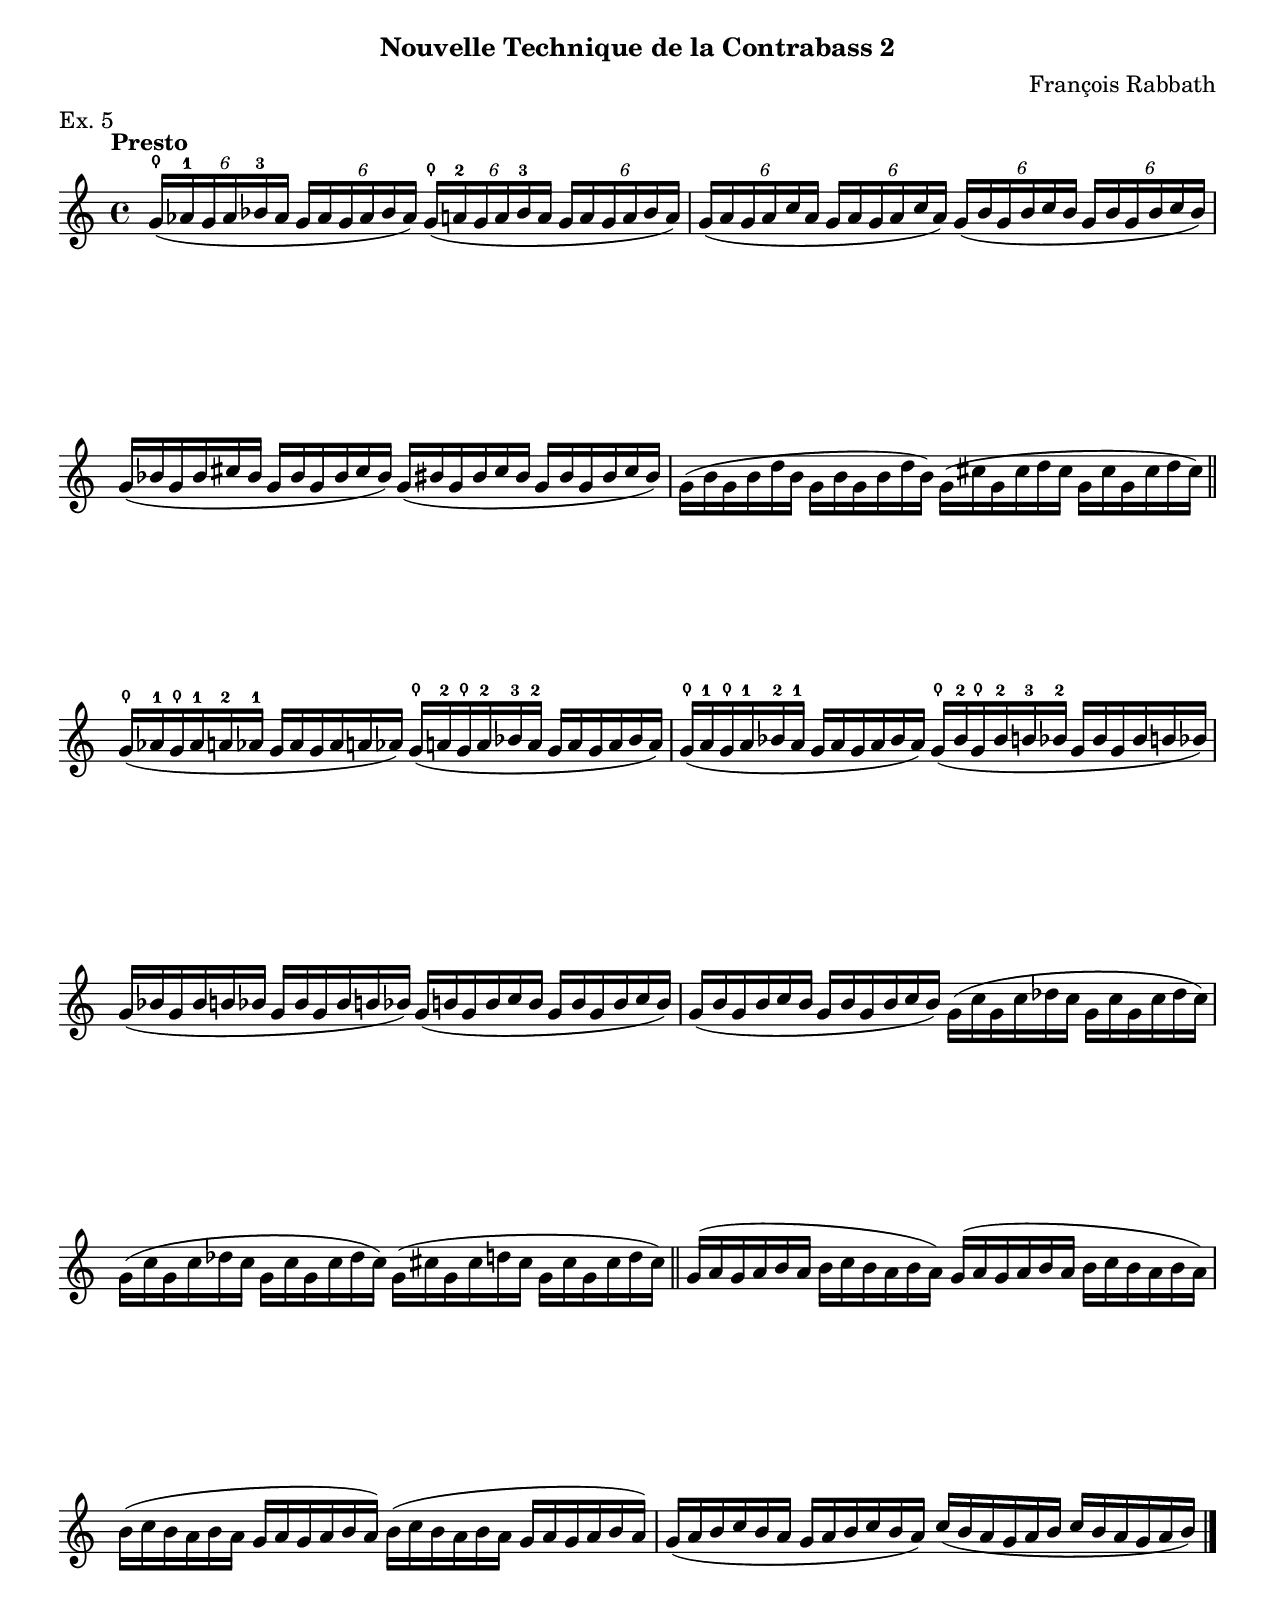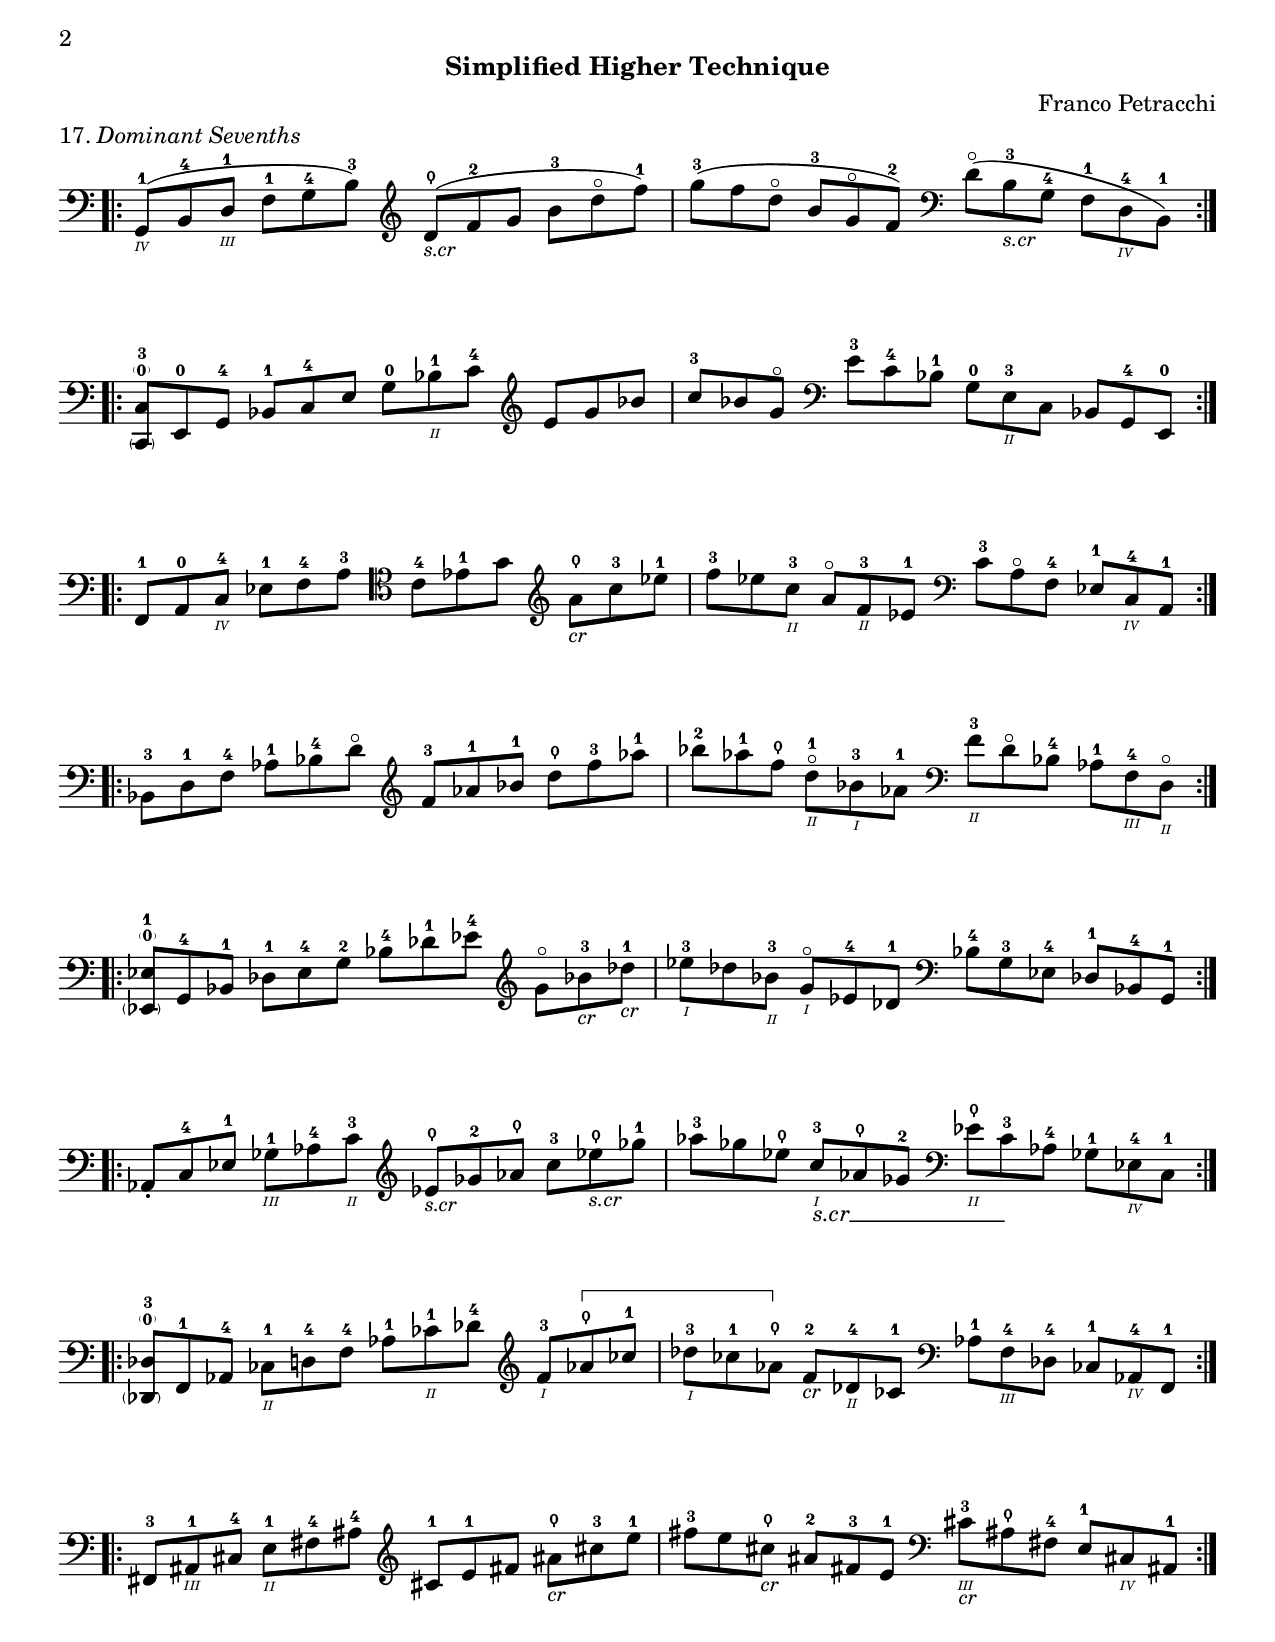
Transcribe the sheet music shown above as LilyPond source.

\version "2.24.3"

\header {
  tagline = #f
}

\paper {
  #(set-paper-size "letter")
  print-all-headers = ##t
}

\layout {
  indent = 0.0
}

cr = \markup { \small \italic "cr" }
scr = \markup { \small \italic "s.cr" }

rabbathnotes = \relative c'' {
  \clef treble
  \time 4/4
  \key c \major
  \tempo Presto
  \override Score.BarNumber.break-visibility = ##(#f #f #f)
  \tuplet 6/4 { g16\thumb (aes-1 g aes bes-3 aes}  \tuplet 6/4 { g16 aes g aes bes aes }) \tuplet 6/4 { g\thumb (a-2 g a bes-3 a} \tuplet 6/4 {g a g a bes a})
  | \tuplet 6/4 { g (a g a c a} \tuplet 6/4 { g a g a c a}) \tuplet 6/4 { g (b g b c b} \tuplet 6/4 { g b g b c b}) \break
  % line 2
  \omit TupletNumber {
    | \tuplet 6/4 { g (bes g bes cis bes } \tuplet 6/4 { g bes g bes cis bes }) \tuplet 6/4 { g (bis g bis cis bis } \tuplet 6/4 { g bis g bis cis bis })
    | \tuplet 6/4 { g (b g b d b } \tuplet 6/4 { g b g b d b }) \tuplet 6/4 { g (cis g cis d cis } \tuplet 6/4 { g cis g cis d cis }) \break
    % line 3
    \bar "||" \tuplet 6/4 { g\thumb (aes-1 g\thumb aes-1 a-2 aes-1 } \tuplet 6/4 { g aes g aes a aes }) \tuplet 6/4 { g\thumb (a-2 g\thumb a-2 bes-3 a-2 } \tuplet 6/4 { g a g a bes a })
    | \tuplet 6/4 { g\thumb (a-1 g\thumb a-1 bes-2 a-1 } \tuplet 6/4 { g a g a bes a }) \tuplet 6/4 { g\thumb (bes-2 g\thumb bes-2 b-3 bes-2 } \tuplet 6/4 { g bes g bes b bes }) \break
    % line 4
    | \tuplet 6/4 { g (bes g bes b bes } \tuplet 6/4 { g bes g bes b bes }) \tuplet 6/4 { g (b g b c b } \tuplet 6/4 { g b g b c b })
    | \tuplet 6/4 { g (b g b c b } \tuplet 6/4 { g b g b c b }) \tuplet 6/4 { g (c g c des c } \tuplet 6/4 { g c g c des c }) \break
    % line 5
    | \tuplet 6/4 { g (c g c des c } \tuplet 6/4 { g c g c des c }) \tuplet 6/4 { g (cis g cis d cis } \tuplet 6/4 { g cis g cis d cis })
    \bar "||" \repeat unfold 2 { \tuplet 6/4 { g (a g a b a} \tuplet 6/4 { b c b a b a }) } \break
    | \repeat unfold 2 { \tuplet 6/4 { b (c b a b a } \tuplet 6/4 { g a g a b a}) }
    | \tuplet 6/4 { g (a b c b a } \tuplet 6/4 { g a b c b a }) \tuplet 6/4 { c (b a g a b } \tuplet 6/4 { c b a g a b }) \fine
  }
}

petracchiscalenotes = \relative c {
  \autoBreaksOff
  \clef bass
  \time 4/4
  \key c \major
  \romanStringNumbers
  \set stringNumberOrientations = #'(down)
  \override Score.BarNumber.break-visibility = ##(#f #f #f)
  % line 1 g
  \repeat volta 2 {
    \once \override Staff.TimeSignature.stencil = ##f
    \time 12/8
    \bar ".|:" g8-1\4 (b-4 d-1\3  f-1 g-4 b-3) \clef treble d_\scr\thumb (f-2 g b-3 d\flageolet f-1)
    | g-3 (f d\flageolet  b-3 g\flageolet f-2) \clef bass d\flageolet (b_\scr-3 g-4 f-1 d\4-4 b-1 ) \break
  }
  % line 2 c
  \repeat volta 2 {
    | <<\parenthesize c,\parenthesize-0 c'-3>>  e,-0 g-4 bes-1 c-4 e g-0 bes-1\2 c-4 \clef treble e g bes
    | c-3 bes g\flageolet \clef bass e-3 c-4 bes-1 g-0 e-3\2 c bes g-4 e-0 \break
  }
  % line 3 f
  \repeat volta 2 {
    |f-1 a-0 c-4\4 ees-1 f-4 a-3 \clef tenor c-4 ees-1 g \clef treble a_\cr\thumb c-3 ees-1
    |f-3 ees c-3\2 a\flageolet f-3\2 ees-1 \clef bass c-3 a\flageolet f-4 ees-1 c-4\4 a-1 \break
  }
  % line 4 bes
  \repeat volta 2 {
    | bes-3 d-1 f-4 aes-1 bes-4 d\flageolet \clef treble f-3 aes-1 bes-1 d\thumb f-3 aes-1
    | bes-2 aes-1 f\thumb d\flageolet-1\2 bes-3\1 aes-1 \clef bass f-3\2 d\flageolet bes-4 aes-1 f-4\3 d\flageolet\2 \break
  }
  % line 5 ees
  \repeat volta 2 {
    | <<\parenthesize ees,-\parenthesize-0 ees'-1>> g,-4 bes-1 des-1 ees-4 g-2 bes-4 des-1 ees-4 \clef treble g\flageolet bes_\cr-3 des_\cr-1
    | ees-3\1 des bes-3\2 g\flageolet\1 ees-4 des-1 \clef bass bes-4 g-3 ees-4 des-1 bes-4 g-1 \break
  }
  % line 6 aes
  \repeat volta 2 {
    | aes-. c-4 ees-1 ges-1\3 aes-4 c-3\2 \clef treble ees_\scr\thumb ges-2 aes\thumb c-3 ees_\scr\thumb ges-1
    \override TextSpanner.style = #'line
    \override TextSpanner.bound-details.left.text = #"s.cr"
    \override TextSpanner.direction = #DOWN
    | aes-3 ges ees\thumb c-3\1\startTextSpan aes\thumb ges-2 \clef bass ees\thumb\2 c-3 \stopTextSpan aes-4 ges-1 ees-4\4 c-1 \break
  }
  % line 7 des
  \repeat volta 2 {
    \override TextSpanner.style = #'line
    \override TextSpanner.bound-details.left.text = \markup { \draw-line #'(0 . -1) }
    \override TextSpanner.bound-details.right.text = \markup { \draw-line #'(0 . -1) }
    \override TextSpanner.direction = #UP
    <<\parenthesize des,\parenthesize-0 des'-3>> f,-1 aes-4 ces-1\2 d-4 f-4 aes-1 ces-1\2 des-4 \clef treble f-3\1 aes\thumb\startTextSpan ces-1
    | des-3\1 ces-1 aes\thumb\stopTextSpan f-2_\cr des-4\2 ces-1 \clef bass aes-1 f-4\3 des-4 ces-1 aes-4\4 f-1 \break
  }
  % line 8 fis
  \repeat volta 2 {
    | fis-3 ais-1\3 cis-4 e-1\2 fis-4 ais-4 \clef treble cis-1 e-1 fis ais\thumb_\cr cis-3 e-1
    | fis-3 e cis\thumb_\cr ais-2 fis-3 e-1 \clef bass cis-3\3_\cr ais\thumb fis-4 e-1 cis\4 ais-1
  }
}

\book {
  \score {
    \header {
      composer = "François Rabbath"
      subtitle = "Nouvelle Technique de la Contrabass 2"
      piece = "Ex. 5"
    }
    \new Staff {
      \rabbathnotes \pageBreak
    }
  }
  \score {
    \header {
      subtitle = "Simplified Higher Technique"
      composer = "Franco Petracchi"
      piece = \markup { 17. \italic "Dominant Sevenths" }
    }
    \new Staff {
      \petracchiscalenotes
    }
  }
}


